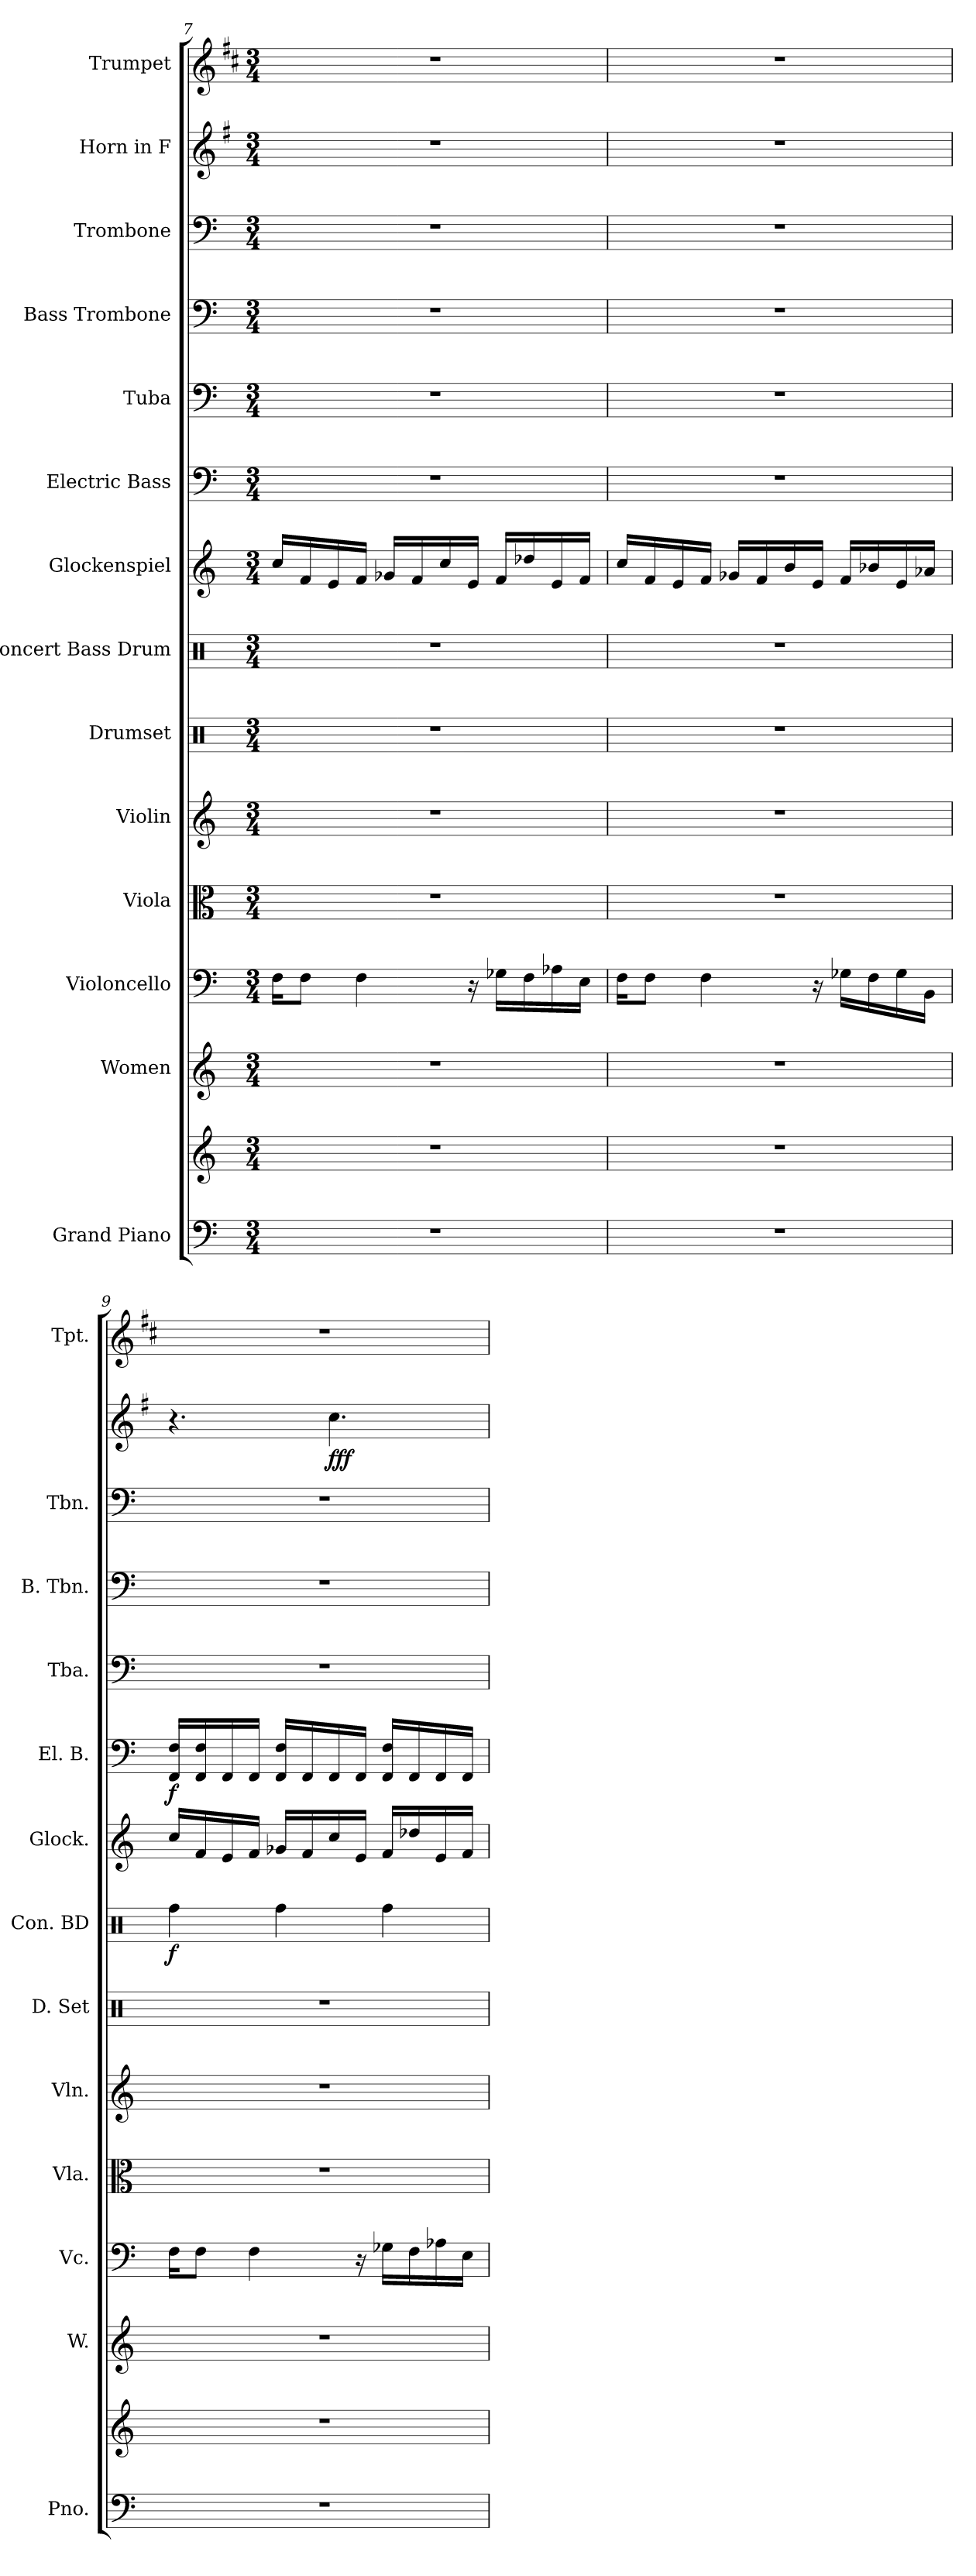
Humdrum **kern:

**kern	**kern	**kern	**kern	**kern	**kern	**kern	**kern	**dynam	**kern	**kern	**dynam	**kern	**kern	**kern	**kern	**dynam	**kern
*part14	*part14	*part13	*part12	*part11	*part10	*part9	*part8	*part8	*part7	*part6	*part6	*part5	*part4	*part3	*part2	*part2	*part1
*staff15	*staff14	*staff13	*staff12	*staff11	*staff10	*staff9	*staff8	*staff8	*staff7	*staff6	*staff6	*staff5	*staff4	*staff3	*staff2	*staff2	*staff1
*I"Grand Piano	*	*I"Women	*I"Violoncello	*I"Viola	*I"Violin	*I"Drumset	*I"Concert Bass Drum	*	*I"Glockenspiel	*I"Electric Bass	*	*I"Tuba	*I"Bass Trombone	*I"Trombone	*I"Horn in F	*	*I"Trumpet
*I'Pno.	*	*I'W.	*I'Vc.	*I'Vla.	*I'Vln.	*I'D. Set	*I'Con. BD	*	*I'Glock.	*I'El. B.	*	*I'Tba.	*I'B. Tbn.	*I'Tbn.	*	*	*I'Tpt.
*clefF4	*clefG2	*clefG2	*clefF4	*clefC3	*clefG2	*clefX	*clefX	*	*clefG2	*clefF4	*	*clefF4	*clefF4	*clefF4	*clefG2	*	*clefG2
*	*	*	*	*	*	*	*	*	*ITrd-14c-24	*ITrd7c12	*	*	*	*	*ITrd4c7	*	*ITrd1c2
*k[]	*k[]	*k[]	*k[]	*k[]	*k[]	*k[]	*k[]	*	*k[]	*k[]	*	*k[]	*k[]	*k[]	*k[]	*	*k[]
*M3/4	*M3/4	*M3/4	*M3/4	*M3/4	*M3/4	*M3/4	*M3/4	*	*M3/4	*M3/4	*	*M3/4	*M3/4	*M3/4	*M3/4	*	*M3/4
=7	=7	=7	=7	=7	=7	=7	=7	=7	=7	=7	=7	=7	=7	=7	=7	=7	=7
2.r	2.r	2.r	16F\KL	2.r	2.r	2.r	2.r	.	16cccc/LL	2.r	.	2.r	2.r	2.r	2.r	.	2.r
.	.	.	8F\J	.	.	.	.	.	16fff/	.	.	.	.	.	.	.	.
.	.	.	.	.	.	.	.	.	16eee/	.	.	.	.	.	.	.	.
.	.	.	4F\	.	.	.	.	.	16fff/JJ	.	.	.	.	.	.	.	.
.	.	.	.	.	.	.	.	.	16ggg-X/LL	.	.	.	.	.	.	.	.
.	.	.	.	.	.	.	.	.	16fff/	.	.	.	.	.	.	.	.
.	.	.	.	.	.	.	.	.	16cccc/	.	.	.	.	.	.	.	.
.	.	.	16r	.	.	.	.	.	16eee/JJ	.	.	.	.	.	.	.	.
.	.	.	16G-X\LL	.	.	.	.	.	16fff/LL	.	.	.	.	.	.	.	.
.	.	.	16F\	.	.	.	.	.	16dddd-X/	.	.	.	.	.	.	.	.
.	.	.	16A-X\	.	.	.	.	.	16eee/	.	.	.	.	.	.	.	.
.	.	.	16E\JJ	.	.	.	.	.	16fff/JJ	.	.	.	.	.	.	.	.
=8	=8	=8	=8	=8	=8	=8	=8	=8	=8	=8	=8	=8	=8	=8	=8	=8	=8
2.r	2.r	2.r	16F\KL	2.r	2.r	2.r	2.r	.	16cccc/LL	2.r	.	2.r	2.r	2.r	2.r	.	2.r
.	.	.	8F\J	.	.	.	.	.	16fff/	.	.	.	.	.	.	.	.
.	.	.	.	.	.	.	.	.	16eee/	.	.	.	.	.	.	.	.
.	.	.	4F\	.	.	.	.	.	16fff/JJ	.	.	.	.	.	.	.	.
.	.	.	.	.	.	.	.	.	16ggg-X/LL	.	.	.	.	.	.	.	.
.	.	.	.	.	.	.	.	.	16fff/	.	.	.	.	.	.	.	.
.	.	.	.	.	.	.	.	.	16bbb/	.	.	.	.	.	.	.	.
.	.	.	16r	.	.	.	.	.	16eee/JJ	.	.	.	.	.	.	.	.
.	.	.	16G-X\LL	.	.	.	.	.	16fff/LL	.	.	.	.	.	.	.	.
.	.	.	16F\	.	.	.	.	.	16bbb-X/	.	.	.	.	.	.	.	.
.	.	.	16G-\	.	.	.	.	.	16eee/	.	.	.	.	.	.	.	.
.	.	.	16BB\JJ	.	.	.	.	.	16aaa-X/JJ	.	.	.	.	.	.	.	.
!!LO:PB:g=z
=9	=9	=9	=9	=9	=9	=9	=9	=9	=9	=9	=9	=9	=9	=9	=9	=9	=9
!	!	!	!	!	!	!	!	!LO:DY:b	!	!	!LO:DY:b	!	!	!	!	!	!
2.r	2.r	2.r	16F\KL	2.r	2.r	2.r	4Rff\	f	16cccc/LL	16FFF/ 16FF/LL	f	2.r	2.r	2.r	4.r	.	2.r
.	.	.	8F\J	.	.	.	.	.	16fff/	16FFF/ 16FF/	.	.	.	.	.	.	.
.	.	.	.	.	.	.	.	.	16eee/	16FFF/	.	.	.	.	.	.	.
.	.	.	4F\	.	.	.	.	.	16fff/JJ	16FFF/JJ	.	.	.	.	.	.	.
.	.	.	.	.	.	.	4Rff\	.	16ggg-X/LL	16FFF/ 16FF/LL	.	.	.	.	.	.	.
.	.	.	.	.	.	.	.	.	16fff/	16FFF/	.	.	.	.	.	.	.
!	!	!	!	!	!	!	!	!	!	!	!	!	!	!	!	!LO:DY:b	!
.	.	.	.	.	.	.	.	.	16cccc/	16FFF/	.	.	.	.	4.f\	fff	.
.	.	.	16r	.	.	.	.	.	16eee/JJ	16FFF/JJ	.	.	.	.	.	.	.
.	.	.	16G-X\LL	.	.	.	4Rff\	.	16fff/LL	16FFF/ 16FF/LL	.	.	.	.	.	.	.
.	.	.	16F\	.	.	.	.	.	16dddd-X/	16FFF/	.	.	.	.	.	.	.
.	.	.	16A-X\	.	.	.	.	.	16eee/	16FFF/	.	.	.	.	.	.	.
.	.	.	16E\JJ	.	.	.	.	.	16fff/JJ	16FFF/JJ	.	.	.	.	.	.	.
=	=	=	=	=	=	=	=	=	=	=	=	=	=	=	=	=	=
*-	*-	*-	*-	*-	*-	*-	*-	*-	*-	*-	*-	*-	*-	*-	*-	*-	*-
